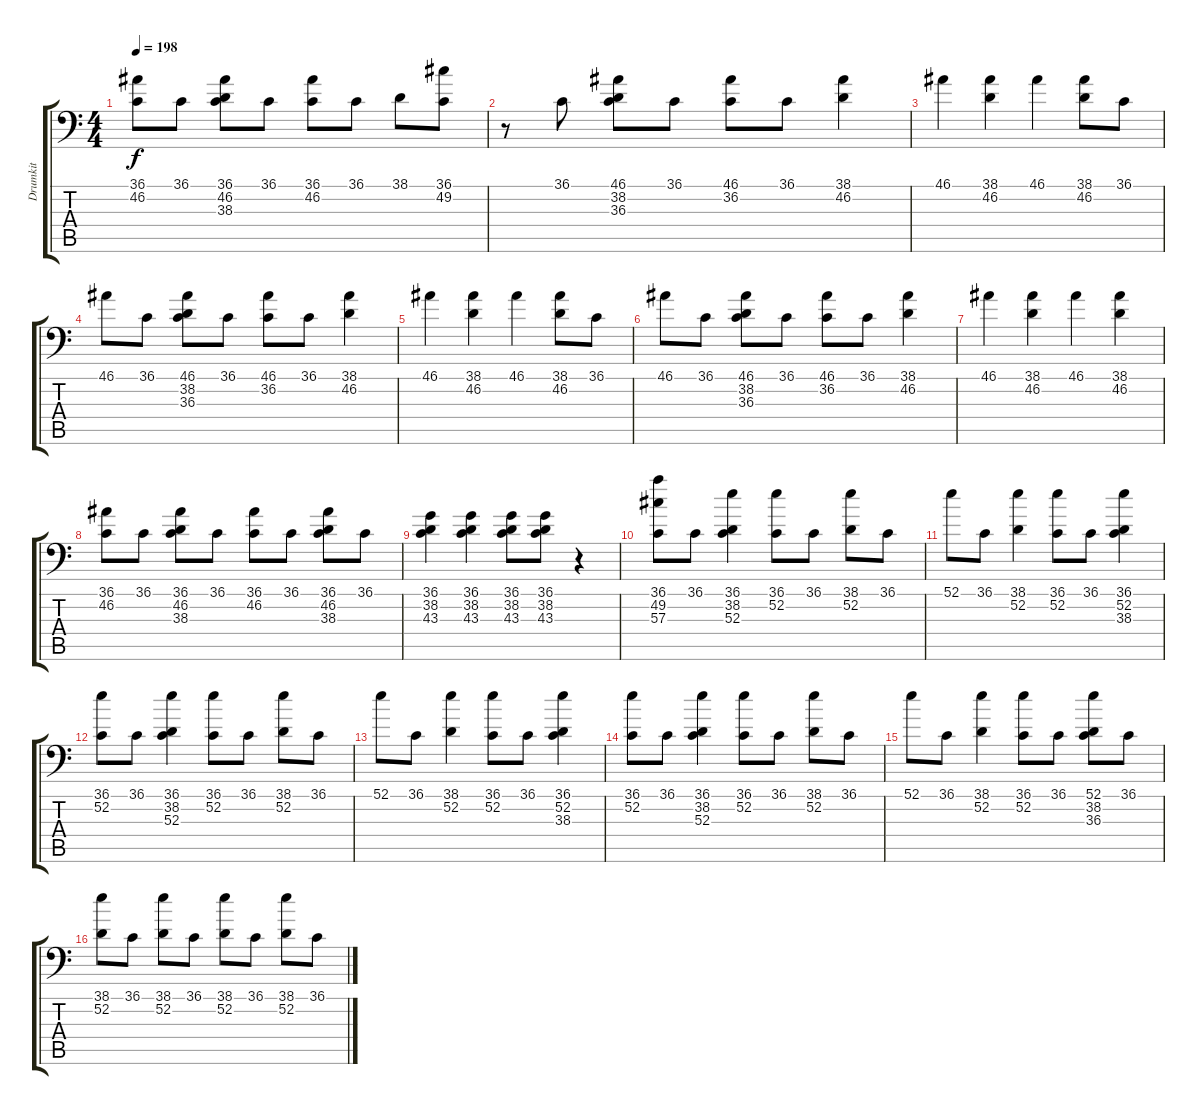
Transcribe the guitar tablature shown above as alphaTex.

\track ("Drumkit" "Drumkit") {instrument acousticgrandpiano}
\staff {score tabs}
\tuning (C-1 C-1 C-1 C-1 C-1 C-1) {hide}
\ts (4 4)
\tempo 198
\clef f4
\ks c
(36.1 46.2).8{dy f} 36.1.8 (36.1 46.2 38.3).8 36.1.8 (36.1 46.2).8 36.1.8 38.1.8 (36.1 49.2).8 |
r.8 36.1.8 (46.1 38.2 36.3).8 36.1.8 (46.1 36.2).8 36.1.8 (38.1 46.2).4 |
46.1.4 (38.1 46.2).4 46.1.4 (38.1 46.2).8 36.1.8 |
46.1.8 36.1.8 (46.1 38.2 36.3).8 36.1.8 (46.1 36.2).8 36.1.8 (38.1 46.2).4 |
46.1.4 (38.1 46.2).4 46.1.4 (38.1 46.2).8 36.1.8 |
46.1.8 36.1.8 (46.1 38.2 36.3).8 36.1.8 (46.1 36.2).8 36.1.8 (38.1 46.2).4 |
46.1.4 (38.1 46.2).4 46.1.4 (38.1 46.2).4 |
(36.1 46.2).8 36.1.8 (36.1 46.2 38.3).8 36.1.8 (36.1 46.2).8 36.1.8 (36.1 46.2 38.3).8 36.1.8 |
(36.1 38.2 43.3).4 (36.1 38.2 43.3).4 (36.1 38.2 43.3).8 (36.1 38.2 43.3).8 r.4 |
(36.1 49.2 57.3).8 36.1.8 (36.1 38.2 52.3).4 (36.1 52.2).8 36.1.8 (38.1 52.2).8 36.1.8 |
52.1.8 36.1.8 (38.1 52.2).4 (36.1 52.2).8 36.1.8 (36.1 52.2 38.3).4 |
(36.1 52.2).8 36.1.8 (36.1 38.2 52.3).4 (36.1 52.2).8 36.1.8 (38.1 52.2).8 36.1.8 |
52.1.8 36.1.8 (38.1 52.2).4 (36.1 52.2).8 36.1.8 (36.1 52.2 38.3).4 |
(36.1 52.2).8 36.1.8 (36.1 38.2 52.3).4 (36.1 52.2).8 36.1.8 (38.1 52.2).8 36.1.8 |
52.1.8 36.1.8 (38.1 52.2).4 (36.1 52.2).8 36.1.8 (52.1 38.2 36.3).8 36.1.8 |
(38.1 52.2).8 36.1.8 (38.1 52.2).8 36.1.8 (38.1 52.2).8 36.1.8 (38.1 52.2).8 36.1.8
